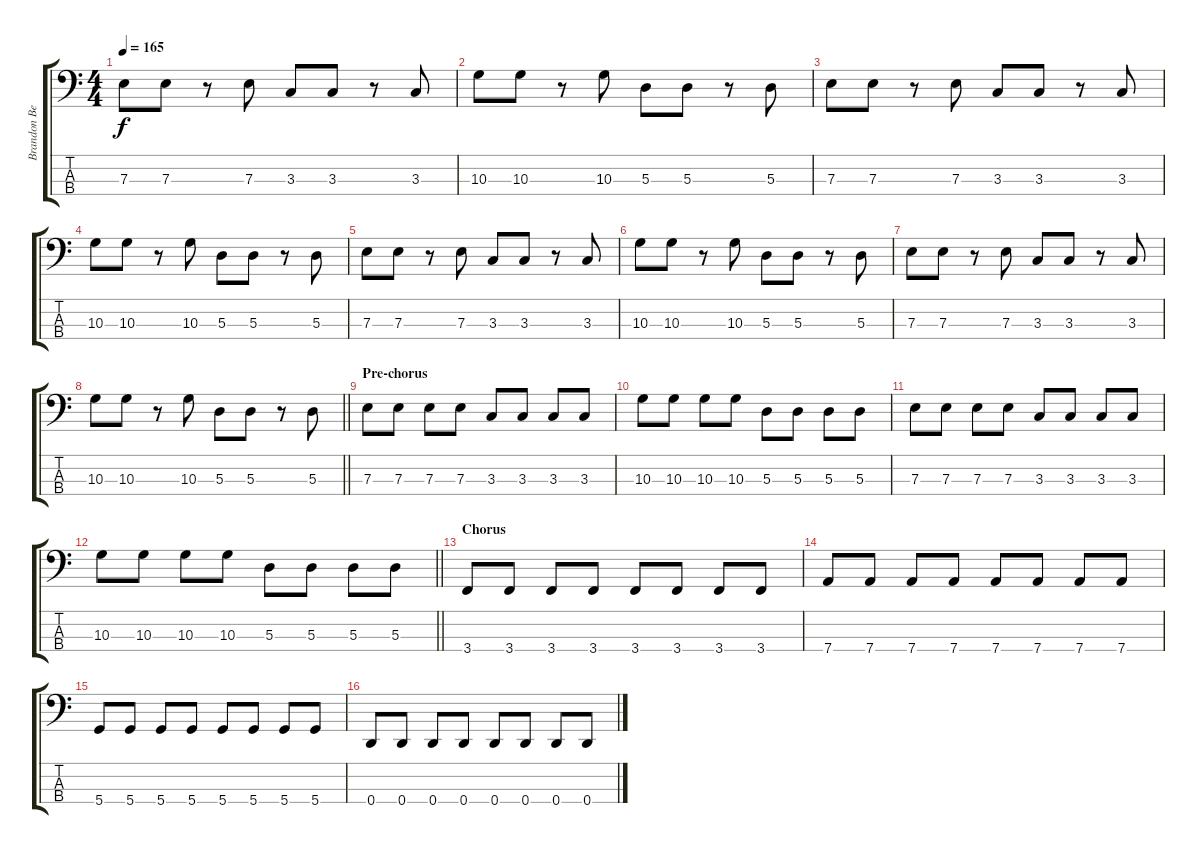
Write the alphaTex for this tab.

\track ("Brandon Belsky-E-Bass" "Brandon Be") {instrument electricbasspick}
\staff {score tabs}
\tuning (G2 D2 A1 D1) {hide}
\ts (4 4)
\tempo 165
\clef f4
\ks c
7.3.8{dy f} 7.3.8 r.8 7.3.8 3.3.8 3.3.8 r.8 3.3.8 |
10.3.8 10.3.8 r.8 10.3.8 5.3.8 5.3.8 r.8 5.3.8 |
7.3.8 7.3.8 r.8 7.3.8 3.3.8 3.3.8 r.8 3.3.8 |
10.3.8 10.3.8 r.8 10.3.8 5.3.8 5.3.8 r.8 5.3.8 |
7.3.8 7.3.8 r.8 7.3.8 3.3.8 3.3.8 r.8 3.3.8 |
10.3.8 10.3.8 r.8 10.3.8 5.3.8 5.3.8 r.8 5.3.8 |
7.3.8 7.3.8 r.8 7.3.8 3.3.8 3.3.8 r.8 3.3.8 |
\barLineRight lightlight
10.3.8 10.3.8 r.8 10.3.8 5.3.8 5.3.8 r.8 5.3.8 |
\section ("" "Pre-chorus")
7.3.8 7.3.8 7.3.8 7.3.8 3.3.8 3.3.8 3.3.8 3.3.8 |
10.3.8 10.3.8 10.3.8 10.3.8 5.3.8 5.3.8 5.3.8 5.3.8 |
7.3.8 7.3.8 7.3.8 7.3.8 3.3.8 3.3.8 3.3.8 3.3.8 |
\barLineRight lightlight
10.3.8 10.3.8 10.3.8 10.3.8 5.3.8 5.3.8 5.3.8 5.3.8 |
\section ("" "Chorus")
3.4.8 3.4.8 3.4.8 3.4.8 3.4.8 3.4.8 3.4.8 3.4.8 |
7.4.8 7.4.8 7.4.8 7.4.8 7.4.8 7.4.8 7.4.8 7.4.8 |
5.4.8 5.4.8 5.4.8 5.4.8 5.4.8 5.4.8 5.4.8 5.4.8 |
0.4.8 0.4.8 0.4.8 0.4.8 0.4.8 0.4.8 0.4.8 0.4.8
